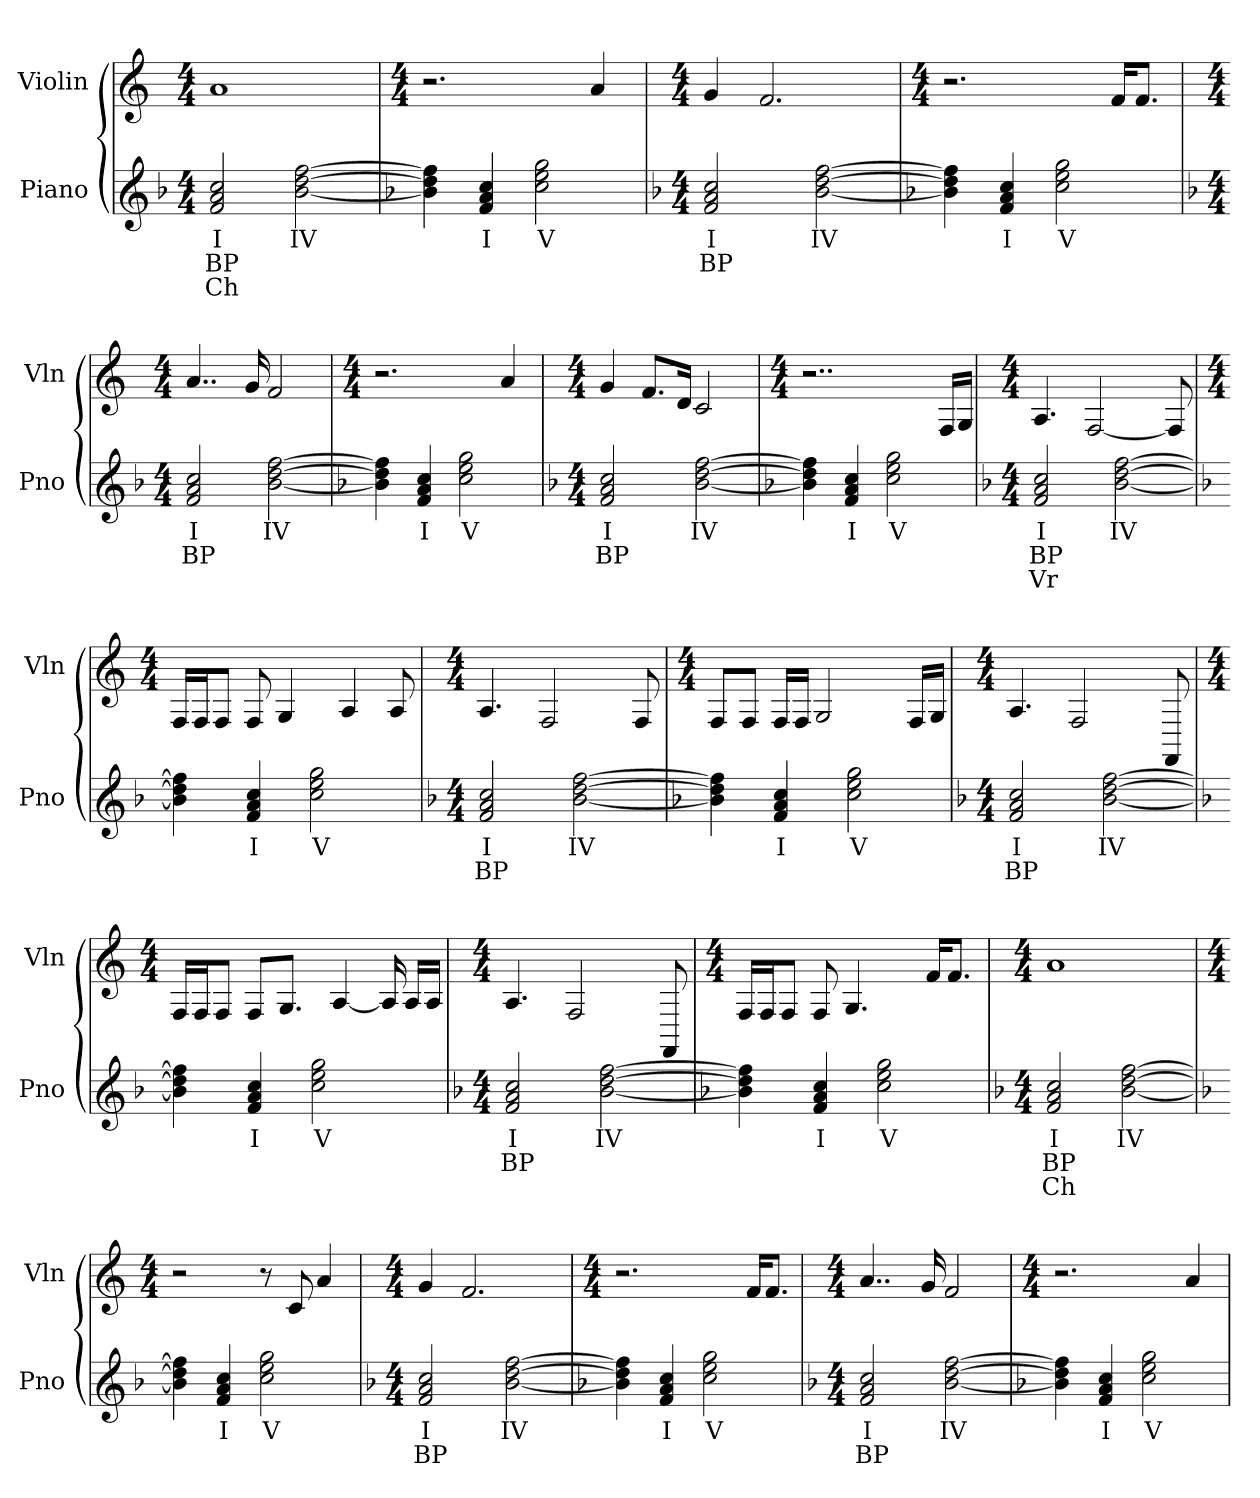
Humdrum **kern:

**kern	**text	**text	**text	**kern
*part2	*part2	*part2	*part2	*part1
*staff2	*staff2	*staff2	*staff2	*staff1
*I"Piano	*	*	*	*I"Violin
*I'Pno	*	*	*	*I'Vln
*k[b-]	*	*	*	*
*F:	*	*	*	*
*M4/4	*	*	*	*M4/4
=	=	=	=	=
2f 2a 2cc	I	BP	Ch	1a
[2b- [2dd [2ff	IV	.	.	.
=	=	=	=	=
*k[b-]	*	*	*	*
*F:	*	*	*	*
*	*	*	*	*M4/4
4b-] 4dd] 4ff]	.	.	.	2.r
4f 4a 4cc	I	.	.	.
2cc 2ee 2gg	V	.	.	.
.	.	.	.	4a
=	=	=	=	=
*k[b-]	*	*	*	*
*F:	*	*	*	*
*M4/4	*	*	*	*M4/4
2f 2a 2cc	I	BP	.	4g
.	.	.	.	2.f
[2b- [2dd [2ff	IV	.	.	.
=	=	=	=	=
*k[b-]	*	*	*	*
*F:	*	*	*	*
*	*	*	*	*M4/4
4b-] 4dd] 4ff]	.	.	.	2.r
4f 4a 4cc	I	.	.	.
2cc 2ee 2gg	V	.	.	.
.	.	.	.	16fKL
.	.	.	.	8.fJ
=	=	=	=	=
*k[b-]	*	*	*	*
*F:	*	*	*	*
*M4/4	*	*	*	*M4/4
2f 2a 2cc	I	BP	.	4..a
.	.	.	.	16g
[2b- [2dd [2ff	IV	.	.	2f
=	=	=	=	=
*k[b-]	*	*	*	*
*F:	*	*	*	*
*	*	*	*	*M4/4
4b-] 4dd] 4ff]	.	.	.	2.r
4f 4a 4cc	I	.	.	.
2cc 2ee 2gg	V	.	.	.
.	.	.	.	4a
=	=	=	=	=
*k[b-]	*	*	*	*
*F:	*	*	*	*
*M4/4	*	*	*	*M4/4
2f 2a 2cc	I	BP	.	4g
.	.	.	.	8.fL
.	.	.	.	16dJk
[2b- [2dd [2ff	IV	.	.	2c
=	=	=	=	=
*k[b-]	*	*	*	*
*F:	*	*	*	*
*	*	*	*	*M4/4
4b-] 4dd] 4ff]	.	.	.	2..r
4f 4a 4cc	I	.	.	.
2cc 2ee 2gg	V	.	.	.
.	.	.	.	16FLL
.	.	.	.	16GJJ
=	=	=	=	=
*k[b-]	*	*	*	*
*F:	*	*	*	*
*M4/4	*	*	*	*M4/4
2f 2a 2cc	I	BP	Vr	4.A
.	.	.	.	[2F
[2b- [2dd [2ff	IV	.	.	.
.	.	.	.	8F]
=	=	=	=	=
*k[b-]	*	*	*	*
*F:	*	*	*	*
*	*	*	*	*M4/4
4b-] 4dd] 4ff]	.	.	.	16FLL
.	.	.	.	16FJ
.	.	.	.	8FJ
4f 4a 4cc	I	.	.	8F
.	.	.	.	4G
2cc 2ee 2gg	V	.	.	.
.	.	.	.	4A
.	.	.	.	8A
=	=	=	=	=
*k[b-]	*	*	*	*
*F:	*	*	*	*
*M4/4	*	*	*	*M4/4
2f 2a 2cc	I	BP	.	4.A
.	.	.	.	2F
[2b- [2dd [2ff	IV	.	.	.
.	.	.	.	8F
=	=	=	=	=
*k[b-]	*	*	*	*
*F:	*	*	*	*
*	*	*	*	*M4/4
4b-] 4dd] 4ff]	.	.	.	8FL
.	.	.	.	8FJ
4f 4a 4cc	I	.	.	16FLL
.	.	.	.	16FJJ
.	.	.	.	2G
2cc 2ee 2gg	V	.	.	.
.	.	.	.	16FLL
.	.	.	.	16GJJ
=	=	=	=	=
*k[b-]	*	*	*	*
*F:	*	*	*	*
*M4/4	*	*	*	*M4/4
2f 2a 2cc	I	BP	.	4.A
.	.	.	.	2F
[2b- [2dd [2ff	IV	.	.	.
.	.	.	.	8FF
=	=	=	=	=
*k[b-]	*	*	*	*
*F:	*	*	*	*
*	*	*	*	*M4/4
4b-] 4dd] 4ff]	.	.	.	16FLL
.	.	.	.	16FJ
.	.	.	.	8FJ
4f 4a 4cc	I	.	.	8FL
.	.	.	.	8.GJ
2cc 2ee 2gg	V	.	.	.
.	.	.	.	[4A
.	.	.	.	16A]
.	.	.	.	16ALL
.	.	.	.	16AJJ
=	=	=	=	=
*k[b-]	*	*	*	*
*F:	*	*	*	*
*M4/4	*	*	*	*M4/4
2f 2a 2cc	I	BP	.	4.A
.	.	.	.	2F
[2b- [2dd [2ff	IV	.	.	.
.	.	.	.	8FF
=	=	=	=	=
*k[b-]	*	*	*	*
*F:	*	*	*	*
*	*	*	*	*M4/4
4b-] 4dd] 4ff]	.	.	.	16FLL
.	.	.	.	16FJ
.	.	.	.	8FJ
4f 4a 4cc	I	.	.	8F
.	.	.	.	4.G
2cc 2ee 2gg	V	.	.	.
.	.	.	.	16fKL
.	.	.	.	8.fJ
=	=	=	=	=
*k[b-]	*	*	*	*
*F:	*	*	*	*
*M4/4	*	*	*	*M4/4
2f 2a 2cc	I	BP	Ch	1a
[2b- [2dd [2ff	IV	.	.	.
=	=	=	=	=
*k[b-]	*	*	*	*
*F:	*	*	*	*
*	*	*	*	*M4/4
4b-] 4dd] 4ff]	.	.	.	2r
4f 4a 4cc	I	.	.	.
2cc 2ee 2gg	V	.	.	8r
.	.	.	.	8c
.	.	.	.	4a
=	=	=	=	=
*k[b-]	*	*	*	*
*F:	*	*	*	*
*M4/4	*	*	*	*M4/4
2f 2a 2cc	I	BP	.	4g
.	.	.	.	2.f
[2b- [2dd [2ff	IV	.	.	.
=	=	=	=	=
*k[b-]	*	*	*	*
*F:	*	*	*	*
*	*	*	*	*M4/4
4b-] 4dd] 4ff]	.	.	.	2.r
4f 4a 4cc	I	.	.	.
2cc 2ee 2gg	V	.	.	.
.	.	.	.	16fKL
.	.	.	.	8.fJ
=	=	=	=	=
*k[b-]	*	*	*	*
*F:	*	*	*	*
*M4/4	*	*	*	*M4/4
2f 2a 2cc	I	BP	.	4..a
.	.	.	.	16g
[2b- [2dd [2ff	IV	.	.	2f
=	=	=	=	=
*k[b-]	*	*	*	*
*F:	*	*	*	*
*	*	*	*	*M4/4
4b-] 4dd] 4ff]	.	.	.	2.r
4f 4a 4cc	I	.	.	.
2cc 2ee 2gg	V	.	.	.
.	.	.	.	4a
=	=	=	=	=
*-	*-	*-	*-	*-
